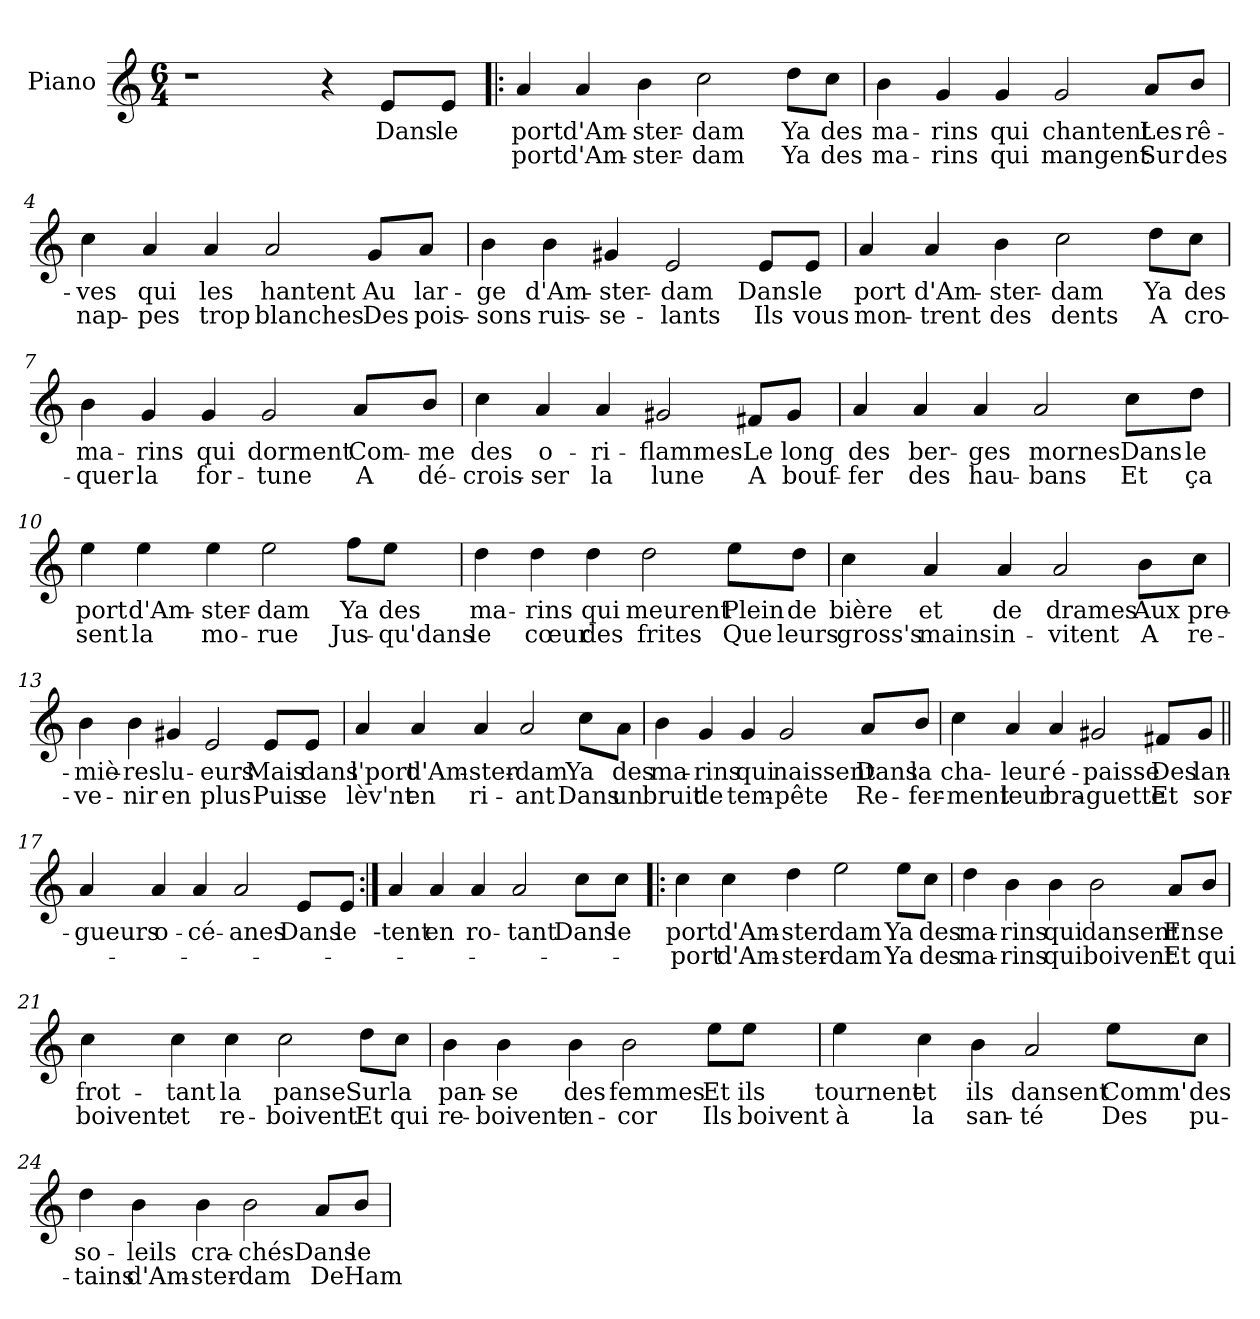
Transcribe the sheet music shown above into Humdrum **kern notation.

**kern	**text	**text
*part1	*part1	*part1
*staff1	*staff1	*staff1
*I"Piano	*	*
*I'Pno	*	*
*clefG2	*	*
*k[]	*	*
*C:	*	*
*M6/4	*	*
=1	=1	=1
1r	.	.
4r	.	.
8e/L	Dans	.
8e/J	le	.
=2!|:	=2!|:	=2!|:
4a/	port	port
4a/	d'Am-	d'Am-
4b\	-ster-	-ster-
2cc\	-dam	-dam
8dd\L	Ya	Ya
8cc\J	des	des
=3	=3	=3
4b\	ma-	ma-
4g/	-rins	-rins
4g/	qui	qui
2g/	chantent	mangent
8a/L	Les	Sur
8b/J	rê-	des
!!LO:LB:g=z
=4	=4	=4
4cc\	-ves	nap-
4a/	qui	-pes
4a/	les	trop
2a/	hantent	blanches
8g/L	Au	Des
8a/J	lar-	pois-
=5	=5	=5
4b\	-ge	-sons
4b\	d'Am-	ruis-
4g#X/	-ster-	-se-
2e/	-dam	-lants
8e/L	Dans	Ils
8e/J	le	vous
=6	=6	=6
4a/	port	mon-
4a/	d'Am-	-trent
4b\	-ster-	des
2cc\	-dam	dents
8dd\L	Ya	A
8cc\J	des	cro-
!!LO:LB:g=z
=7	=7	=7
4b\	ma-	-quer
4g/	-rins	la
4g/	qui	for-
2g/	dorment	-tune
8a/L	Com-	A
8b/J	-me	dé-
=8	=8	=8
4cc\	des	-crois-
4a/	o-	-ser
4a/	-ri-	la
2g#X/	-flammes	lune
8f#X/L	Le	A
8g#/J	long	bouf-
=9	=9	=9
4a/	des	-fer
4a/	ber-	des
4a/	-ges	hau-
2a/	mornes	-bans
8cc\L	Dans	Et
8dd\J	le	ça
!!LO:LB:g=z
=10	=10	=10
4ee\	port	sent
4ee\	d'Am-	la
4ee\	-ster-	mo-
2ee\	-dam	-rue
8ff\L	Ya	Jus-
8ee\J	des	-qu'dans
=11	=11	=11
4dd\	ma-	le
4dd\	-rins	cœur
4dd\	qui	des
2dd\	meurent	frites
8ee\L	Plein	Que
8dd\J	de	leurs
=12	=12	=12
4cc\	bière	gross's
4a/	et	mains
4a/	de	in-
2a/	drames	-vitent
8b\L	Aux	A
8cc\J	pre-	re-
!!LO:LB:g=z
=13	=13	=13
4b\	miè-	-ve-
4b\	-res	-nir
4g#X/	lu-	en
2e/	-eurs	plus
8e/L	Mais	Puis
8e/J	dans	se
=14	=14	=14
4a/	l'port	lèv'nt
4a/	d'Am-	en
4a/	-ster-	ri-
2a/	-dam	-ant
8cc\L	Ya	Dans
8a\J	des	un
=15	=15	=15
4b\	ma-	bruit
4g/	-rins	de
4g/	qui	tem-
2g/	naissent	-pête
8a/L	Dans	Re-
8b/J	la	-fer-
!!LO:LB:g=z
=16	=16	=16
4cc\	cha-	-ment
4a/	-leur	leur
4a/	é-	bra-
2g#X/	-paisse	-guette
8f#X/L	Des	Et
8g#/J	lan-	sor--
=17||	=17||	=17||
4a/	-gueurs	.
4a/	o-	.
4a/	-cé-	.
2a/	-anes	.
8e/L	Dans	.
8e/J	le	.
=18:|!	=18:|!	=18:|!
4a/	--tent	.
4a/	en	.
4a/	ro-	.
2a/	-tant	.
8cc\L	Dans	.
8cc\J	le	.
!!LO:LB:g=z
=19!|:	=19!|:	=19!|:
4cc\	port	port
4cc\	d'Am-	d'Am-
4dd\	-ster	-ster-
2ee\	dam	-dam
8ee\L	Ya	Ya
8cc\J	des	des
=20	=20	=20
4dd\	ma-	ma-
4b\	-rins	-rins
4b\	qui	qui
2b\	dansent	boivent
8a/L	En	Et
8b/J	se	qui
=21	=21	=21
4cc\	frot-	boivent
4cc\	-tant	et
4cc\	la	re-
2cc\	panse	-boivent
8dd\L	Sur	Et
8cc\J	la	qui
!!LO:LB:g=z
=22	=22	=22
4b\	pan-	re-
4b\	-se	-boivent
4b\	des	en-
2b\	femmes	-cor
8ee\L	Et	Ils
8ee\J	ils	boivent
=23	=23	=23
4ee\	tournent	à
4cc\	et	la
4b\	ils	san-
2a/	dansent	-té
8ee\L	Comm'	Des
8cc\J	des	pu-
=24	=24	=24
4dd\	so-	-tains
4b\	-leils	d'Am-
4b\	cra-	-ster-
2b\	-chés	-dam
8a/L	Dans	De
8b/J	le	Ham-
=	=	=
*-	*-	*-
